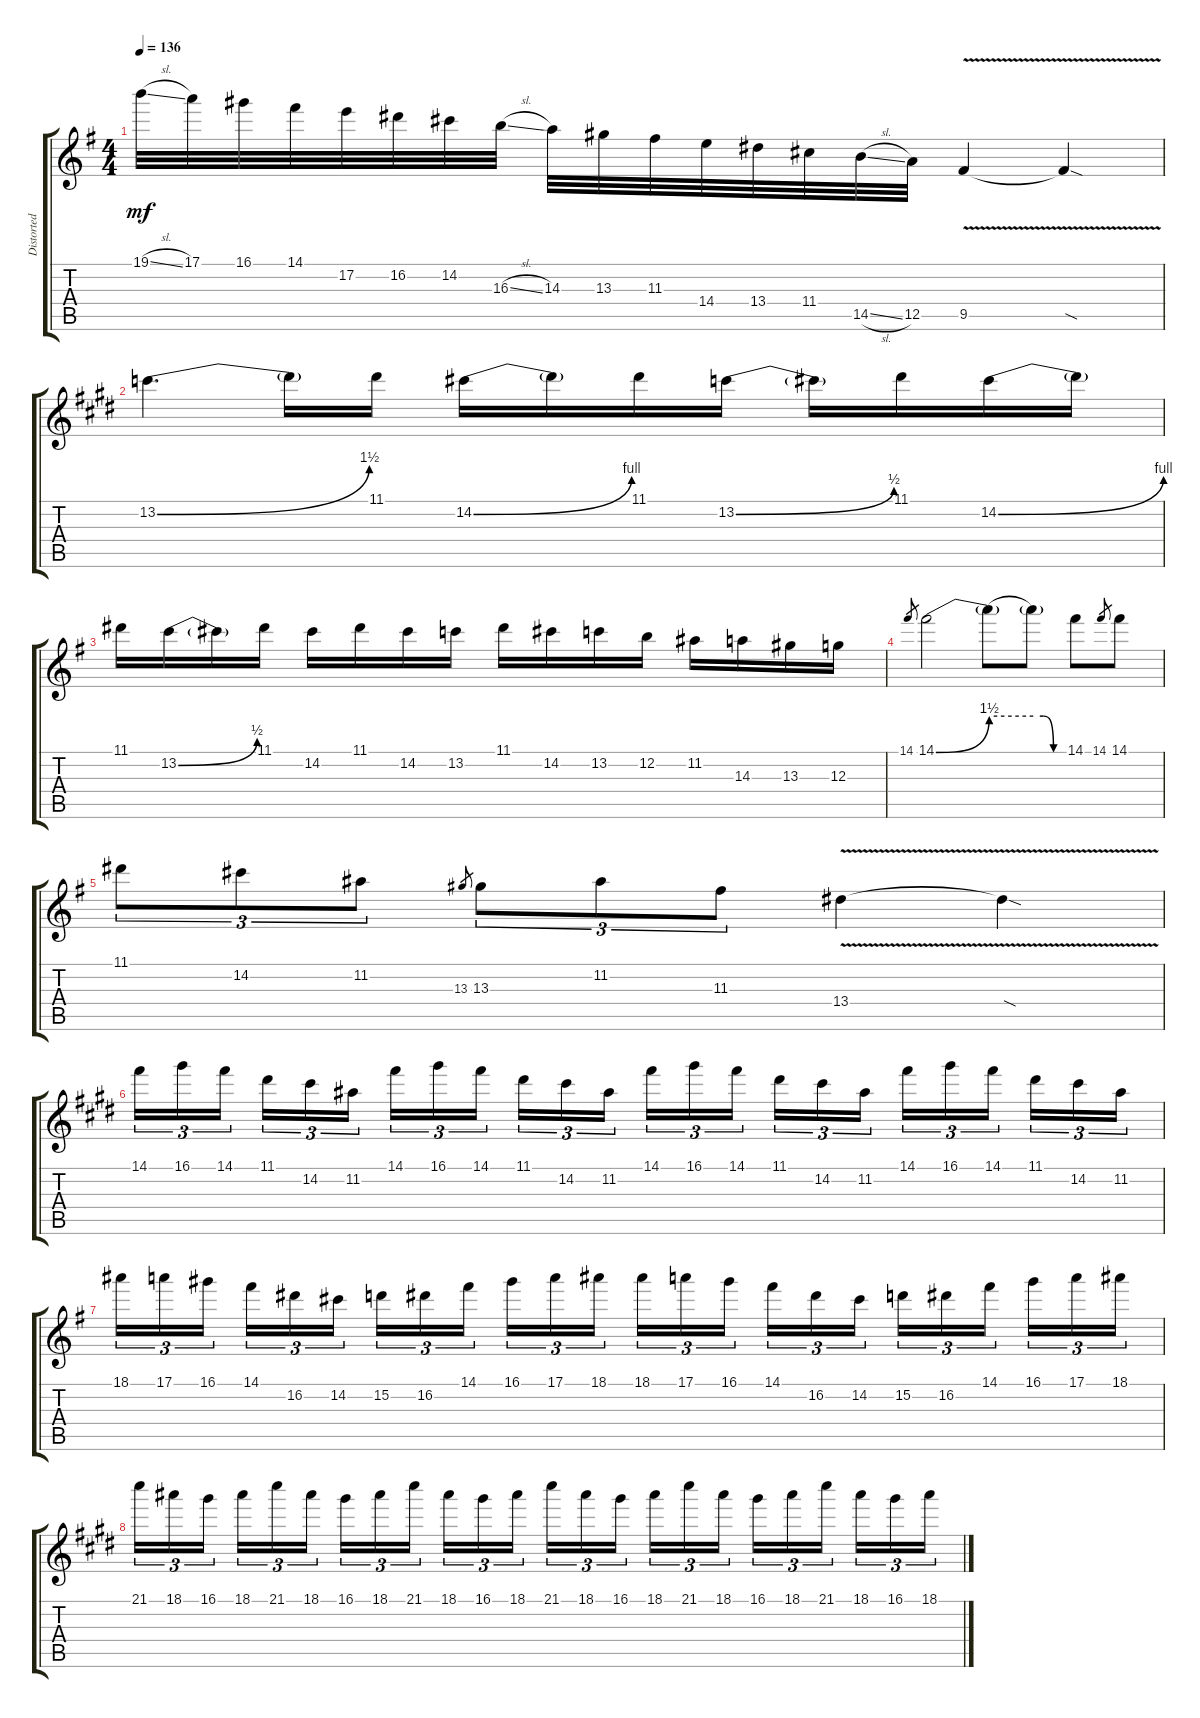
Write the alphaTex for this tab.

\track ("Distorted [Lead]" "Distorted ") {instrument overdrivenguitar}
\staff {score tabs}
\tuning (E4 B3 G3 D3 A2 E2) {hide}
\ts (4 4)
\tempo 136
\clef g2
\ks g
19.1{sl}.32{dy mf} 17.1.32 16.1.32 14.1.32 17.2.32 16.2.32 14.2.32 16.3{sl}.32 14.3.32 13.3.32 11.3.32 14.4.32 13.4.32 11.4.32 14.5{sl}.32 12.5.32 9.5{v}.4 9.5{sod t}.4 |
\ks e
13.2{be (bend 0 0 60 6)}.4{d} 13.2{t}.16 11.1.16 14.2{be (bend 0 0 60 4)}.16 14.2{t}.16 11.1.16 13.2{be (bend 0 0 60 2)}.16 13.2{t}.16 11.1.16 14.2{be (bend 0 0 60 4)}.16 14.2{t}.16 |
\ks g
11.1.16 13.2{be (bend 0 0 60 2)}.16 13.2{t}.16 11.1.16 14.2.16 11.1.16 14.2.16 13.2.16 11.1.16 14.2.16 13.2.16 12.2.16 11.2.16 14.3.16 13.3.16 12.3.16 |
14.1.8{gr} 14.1{be (bend 0 0 60 6)}.2 14.1{be (hold 0 6 60 6) t}.8 14.1{be (custom 0 6 20 6 40 0 60 0) t}.8 14.1.8 14.1.8{gr} 14.1.8 |
11.1.8{tu (3 2)} 14.2.8{tu (3 2)} 11.2.8{tu (3 2)} 13.3.8{gr} 13.3.8{tu (3 2)} 11.2.8{tu (3 2)} 11.3.8{tu (3 2)} 13.4{v}.4 13.4{sod t}.4 |
\ks e
14.1.16{tu (3 2)} 16.1.16{tu (3 2)} 14.1.16{tu (3 2)} 11.1.16{tu (3 2)} 14.2.16{tu (3 2)} 11.2.16{tu (3 2)} 14.1.16{tu (3 2)} 16.1.16{tu (3 2)} 14.1.16{tu (3 2)} 11.1.16{tu (3 2)} 14.2.16{tu (3 2)} 11.2.16{tu (3 2)} 14.1.16{tu (3 2)} 16.1.16{tu (3 2)} 14.1.16{tu (3 2)} 11.1.16{tu (3 2)} 14.2.16{tu (3 2)} 11.2.16{tu (3 2)} 14.1.16{tu (3 2)} 16.1.16{tu (3 2)} 14.1.16{tu (3 2)} 11.1.16{tu (3 2)} 14.2.16{tu (3 2)} 11.2.16{tu (3 2)} |
\ks g
18.1.16{tu (3 2)} 17.1.16{tu (3 2)} 16.1.16{tu (3 2)} 14.1.16{tu (3 2)} 16.2.16{tu (3 2)} 14.2.16{tu (3 2)} 15.2.16{tu (3 2)} 16.2.16{tu (3 2)} 14.1.16{tu (3 2)} 16.1.16{tu (3 2)} 17.1.16{tu (3 2)} 18.1.16{tu (3 2)} 18.1.16{tu (3 2)} 17.1.16{tu (3 2)} 16.1.16{tu (3 2)} 14.1.16{tu (3 2)} 16.2.16{tu (3 2)} 14.2.16{tu (3 2)} 15.2.16{tu (3 2)} 16.2.16{tu (3 2)} 14.1.16{tu (3 2)} 16.1.16{tu (3 2)} 17.1.16{tu (3 2)} 18.1.16{tu (3 2)} |
\ks e
21.1.16{tu (3 2)} 18.1.16{tu (3 2)} 16.1.16{tu (3 2)} 18.1.16{tu (3 2)} 21.1.16{tu (3 2)} 18.1.16{tu (3 2)} 16.1.16{tu (3 2)} 18.1.16{tu (3 2)} 21.1.16{tu (3 2)} 18.1.16{tu (3 2)} 16.1.16{tu (3 2)} 18.1.16{tu (3 2)} 21.1.16{tu (3 2)} 18.1.16{tu (3 2)} 16.1.16{tu (3 2)} 18.1.16{tu (3 2)} 21.1.16{tu (3 2)} 18.1.16{tu (3 2)} 16.1.16{tu (3 2)} 18.1.16{tu (3 2)} 21.1.16{tu (3 2)} 18.1.16{tu (3 2)} 16.1.16{tu (3 2)} 18.1.16{tu (3 2)}
